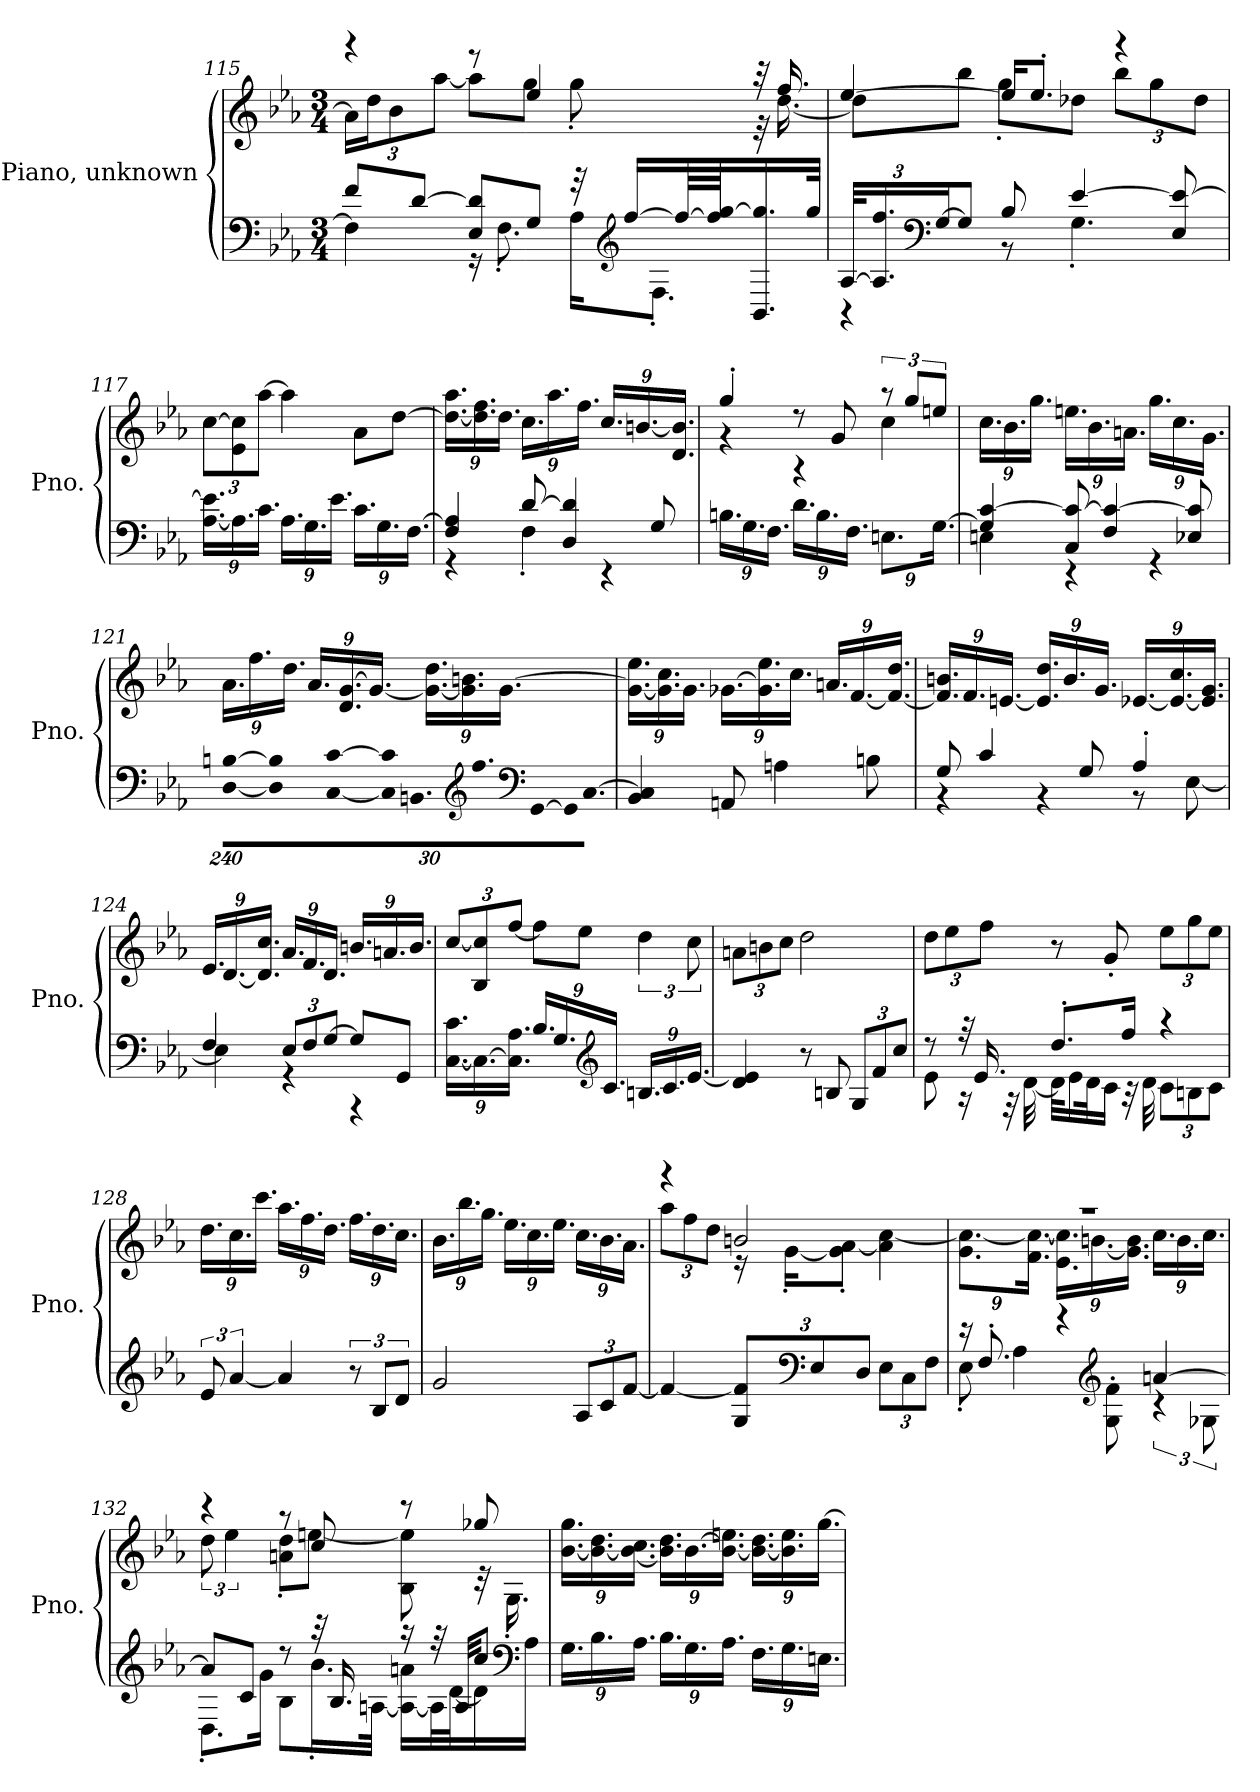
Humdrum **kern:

**kern	**kern
*part1	*part1
*staff2	*staff1
*I"Piano, unknown	*
*I'Pno.	*
*clefF4	*clefG2
*k[b-e-a-]	*k[b-e-a-]
*M3/4	*M3/4
=115	=115
*^	*^
*	*	*	*Xbrackettup
8f/L	4F\]	4r	24a-\LL]
.	.	.	24dd\J
.	.	.	12b-\
[8d/J	.	.	.
.	.	.	[12aa-\J
8E-/ 8d/]L	16r	8r	8aa-\L]
.	8.F'\	.	.
8G/J	.	4ee-/	8gg\J
32r	16A-\KL	.	8gg'\
*clefG2	*	*	*
[16ff/LL	.	.	.
.	8.F'\J	.	.
64ff/LL_	.	.	.
64ff/] [64gg/JJ	.	.	.
16.BB-/ 16.gg/]	.	32r	32r
.	.	16.ff/	[16.dd\
32gg/JJk	.	.	.
!!LO:PB:g=z	!!
=116	=116	=116	=116
*Xbrackettup	*	*	*
[48A-/KLL	4r	[4ee-/	8dd\L]
24.A-/] 24.ff/	.	.	.
*clefF4	*	*	*
[24G/J	.	.	.
8G/J]	.	.	8bb-\J
8B-/	8r	16ee-/KL]	8gg'\L
.	.	8.ee-'/J	.
[4e-/	4.G'\	.	8dd-X\J
.	.	4r	12bb-\L
.	.	.	12gg\
8E-/ 8e-/_	.	.	.
.	.	.	12dd-\J
*v	*v	*	*
*	*v	*v
=117	=117
[18.A-\ 18.e-\]LL	[12cc\L
18.A-\]	12e-\ 12cc\]
18.c\JJ	[12aa-\J
18.A-\LL	4aa-\]
18.G\	.
18.e-\JJ	.
18.c\LL	8a-\L
18.G\	.
.	[8dd\J
[18.F\JJ	.
!!LO:LB:g=z
=118	=118
*^	*
4F/] 4A-/	4r	18.dd\_ 18.aa-\LL
.	.	18.dd\] 18.ff\
.	.	18.dd\JJ
[8d/	4F'\	18.cc\LL
.	.	18.aa-\
4D/ 4d/]	.	.
.	.	18.ff\JJ
.	4r	18.cc/LL
.	.	[18.bn/
8G/	.	.
.	.	18.d/ 18.b/]JJ
*v	*v	*
=119	=119
*	*^
18.Bn\LL	4gg'/	4r
18.G\	.	.
18.F\JJ	.	.
18.d\LL	8r	4r
18.B\	.	.
.	8g/	.
18.F\JJ	.	.
*	*brackettup	*
9.En\L	12r	4cc\
.	12gg/L	.
[18.G\Jk	12een/J	.
*	*v	*v
=120	=120
*^	*
*	*	*Xbrackettup
4G/] [4c/	4En\	18.cc\LL
.	.	18.b-\
.	.	18.gg\JJ
8C/ 8c/_	4r	18.een\LL
.	.	18.b-\
4F/ 4c/_	.	.
.	.	18.an\JJ
.	4r	18.gg\LL
.	.	18.cc\
8E-X/ 8c/]	.	.
.	.	18.g\JJ
*v	*v	*
!!LO:LB:g=z
=121	=121
!LO:N:vis=8	!
[960%137D\ [960%137Bn\L	18.a-\LL
.	18.ff\
!LO:N:vis=64	!
960%17D\] 960%17B\]KKK	.
1920ryy	.
!LO:N:vis=8	!
[960%137C\ [960%137c\	.
.	18.dd\JJ
.	18.a-/LL
!LO:N:vis=64	!
960%17C\] 960%17c\]KKL	.
!LO:N:vis=16.	!
960%103BBn\	.
.	18.d/ [18.g/
.	18.g/JJ_
*clefG2	*
!LO:N:vis=32.	!
1920%103ff\JK	.
*clefF4	*
!LO:N:vis=8	!
[960%137GG\	.
.	18.g\_ 18.dd\LL
.	18.g\] 18.bn\
!LO:N:vis=64	!
960%17GG\KKL]	.
!LO:N:vis=16.	!
[960%103C\JJ	.
.	[18.g\JJ
=122	=122
4BB-/ 4C/]	18.g\_ 18.ee-\LL
.	18.g\] 18.cc\
.	18.g\JJ
8AAn/	[18.g-X\LL
.	18.g-\] 18.ee-\
4An\	.
.	18.cc\JJ
.	18.an/LL
.	[18.f/
8Bn\	.
.	18.f/_ 18.dd/JJ
!!LO:LB:g=z
=123	=123
*^	*
8G/	4r	18.f/] 18.bn/LL
.	.	18.f/
4c/	.	.
.	.	[18.en/JJ
.	4r	18.e/] 18.dd/LL
.	.	18.b/
8G/	.	.
.	.	18.g/JJ
4A-'/	8r	[18.e-X/LL
.	.	18.e-/_ 18.cc/
.	[8E-\	.
.	.	18.e-/] 18.g/JJ
=124	=124	=124
4F/	4E-\]	18.e-/LL
.	.	[18.d/
.	.	18.d/] 18.cc/JJ
12E-/L	4r	18.a-/LL
12F/	.	18.f/
[12G/J	.	18.d/JJ
8G/L]	4r	18.bn/LL
.	.	18.an/
8GG/J	.	.
.	.	18.b/JJ
*v	*v	*
!!LO:LB:g=z
=125	=125
[18.C\ 18.c\LL	[12cc/L
18.C\_	12B-/ 12cc/]
18.C\] 18.A-\JJ	[12ff/J
18.B-/LL	8ff\L]
18.G/	.
.	8ee-\J
*clefG2	*
18.c/JJ	.
*	*brackettup
18.Bn/LL	6dd\
18.c/	.
[18.e-/JJ	12cc\
=126	=126
*	*Xbrackettup
4d/ 4e-/]	12an\L
.	12bn\
.	12cc\J
8r	2dd\
8Bn/	.
12G/L	.
12f/	.
12cc/J	.
!!LO:LB:g=z
=127	=127
*^	*
8r	8e-\	12dd\L
.	.	12ee-\
32r	16r	.
16.e-/	.	.
.	.	12ff\J
.	32r	.
.	[32d\	.
8.dd'/L	32d\KLL]	8r
.	16e-\	.
.	32d\K	.
.	16c\JJ	8g'/
16ff/Jk	32r	.
.	32d\	.
4r	12c\L	12ee-\L
.	12Bn\	12gg\
.	12c\J	12ee-\J
*v	*v	*
=128	=128
*brackettup	*
12e-/	18.dd\LL
[6a-/	18.cc\
.	18.ccc\JJ
4a-/]	18.aa-\LL
.	18.ff\
.	18.dd\JJ
12r	18.ff\LL
12B-/L	18.dd\
12d/J	18.cc\JJ
=129	=129
2g/	18.b-\LL
.	18.bb-\
.	18.gg\JJ
.	18.ee-\LL
.	18.cc\
.	18.ee-\JJ
*Xbrackettup	*
12A-/L	18.cc\LL
12c/	18.b-\
[12f/J	18.a-\JJ
!!LO:PB:g=z
=130	=130
*	*^
4f/_	4r	12aa-\L
.	.	12ff\
.	.	12dd\J
12G/ 12f/]L	2bn/	16r
.	.	[16g'\KL
*clefF4	*	*
12E-/	.	.
.	.	8g\]' [8a-\'J
12D/J	.	.
12E-\L	.	4a-\] [4cc\
12C\	.	.
12F\J	.	.
=131	=131	=131
*^	*	*
16r	8E-'\	2.r	9.g\ 9.cc\_L
8.F'/	.	.	.
.	4A-\	.	.
.	.	.	18.f\ 18.cc\_Jk
4r	.	.	18.e-\ 18.cc\]LL
.	.	.	[18.bn\
*clefG2	*	*	*
.	8G\' 8f\'	.	.
.	.	.	18.g\ 18.b\]JJ
*	*brackettup	*	*
[4an/	6r	.	18.cc\LL
.	.	.	18.b\
.	12G-X\	.	18.cc\JJ
!!LO:LB:g=z	!!
=132	=132	=132	=132
*	*	*	*brackettup
8a/L]	8.D'\L	4r	12dd\
.	.	.	6ee-\
8c/J	.	.	.
.	16g\Jk	.	.
8r	8B-\L	8r	8an\' 8dd\'L
32r	16.b-'\L	8cc/	[8een\J
16.B-/	.	.	.
.	[32An\JJk	.	.
16r	16A\_ 16an\LL	8r	8B-\ 8ee\]
32r	32A\L]	.	.
32A/KKL	[32d\J	.	.
8cc/J	16d\]	8gg-X/	32r
.	.	.	16.G'\
*clefF4	*	*	*
.	16A\JJ	.	.
*v	*v	*	*
*	*v	*v
=133	=133
*Xbrackettup	*Xbrackettup
18.G\LL	[18.b-\ 18.gg\LL
18.B-\	18.b-\_ 18.dd\
18.A-\JJ	18.b-\_ 18.cc\JJ
18.B-\LL	18.b-\] 18.dd\LL
18.G\	[18.b-\
18.A-\JJ	18.b-\_ 18.een\JJ
18.F\LL	18.b-\_ 18.dd\LL
18.G\	18.b-\] 18.ee\
18.En\JJ	[18.gg\JJ
=	=
*-	*-
